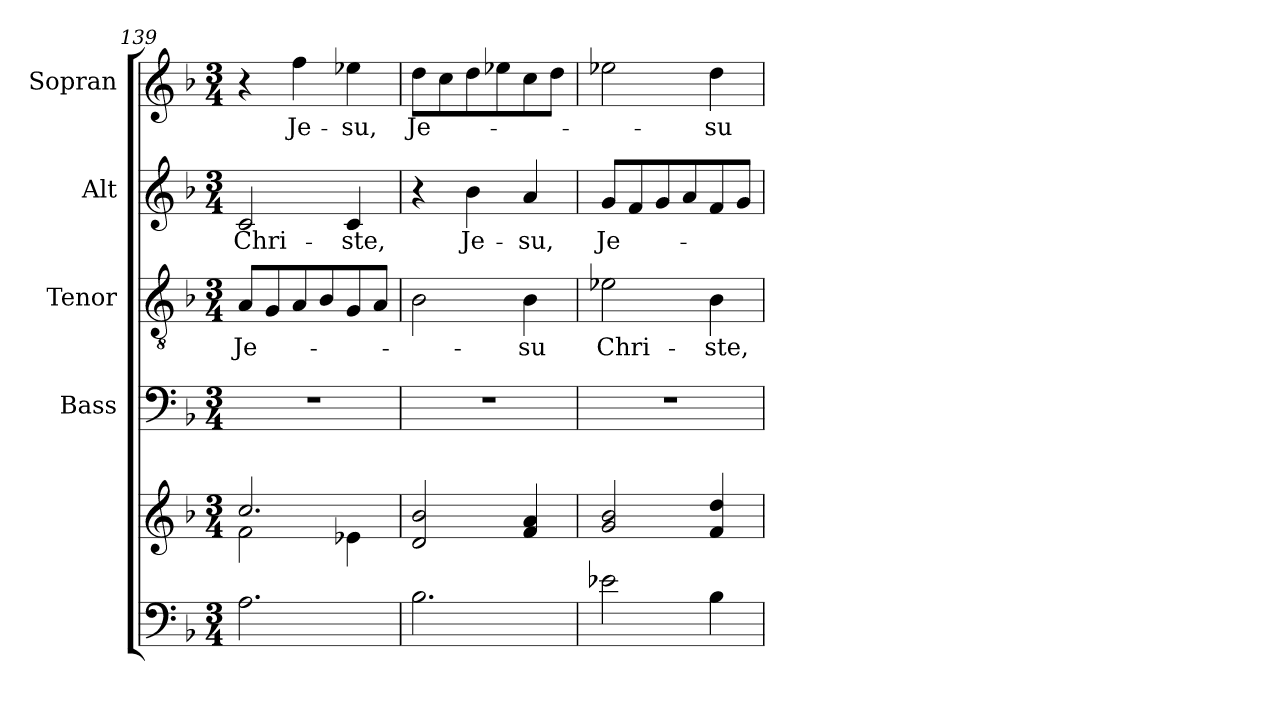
**kern	**kern	**kern	**kern	**text	**kern	**text	**kern	**text
*part5	*part5	*part4	*part3	*part3	*part2	*part2	*part1	*part1
*staff6	*staff5	*staff4	*staff3	*staff3	*staff2	*staff2	*staff1	*staff1
*	*	*I"Bass	*I"Tenor	*	*I"Alt	*	*I"Sopran	*
*	*	*I'B.	*I'T.	*	*I'A.	*	*I'S.	*
!!LO:LB:g=z
*clefF4	*clefG2	*clefF4	*clefGv2	*	*clefG2	*	*clefG2	*
*k[b-]	*k[b-]	*k[b-]	*k[b-]	*	*k[b-]	*	*k[b-]	*
*F:	*F:	*F:	*F:	*	*F:	*	*F:	*
*M3/4	*M3/4	*M3/4	*M3/4	*	*M3/4	*	*M3/4	*
=139	=139	=139	=139	=139	=139	=139	=139	=139
*	*^	*	*	*	*	*	*	*
!	!	!	!	!	!LO:LY:b	!	!LO:LY:b	!	!
2.A\	2.cc/	2f\	2.r	8A/L	Je-	2c/	Chri-	4r	.
.	.	.	.	8G/	.	.	.	.	.
!	!	!	!	!	!	!	!	!	!LO:LY:b
.	.	.	.	8A/	.	.	.	4ff\	Je-
.	.	.	.	8B-/	.	.	.	.	.
!	!	!	!	!	!	!	!LO:LY:b	!	!LO:LY:b
.	.	4e-X\	.	8G/	.	4c/	-ste,	4ee-X\	-su,
.	.	.	.	8A/J	.	.	.	.	.
*	*v	*v	*	*	*	*	*	*	*
=140	=140	=140	=140	=140	=140	=140	=140	=140
!	!	!	!	!	!	!	!	!LO:LY:b
2.B-\	2d/ 2b-/	2.r	2B-\	.	4r	.	8dd\L	Je-
.	.	.	.	.	.	.	8cc\	.
!	!	!	!	!	!	!LO:LY:b	!	!
.	.	.	.	.	4b-\	Je-	8dd\	.
.	.	.	.	.	.	.	8ee-X\	.
!	!	!	!	!LO:LY:b	!	!LO:LY:b	!	!
.	4f/ 4a/	.	4B-\	-su	4a/	-su,	8cc\	.
.	.	.	.	.	.	.	8dd\J	.
=141	=141	=141	=141	=141	=141	=141	=141	=141
!	!	!	!	!LO:LY:b	!	!LO:LY:b	!	!
2e-X\	2g/ 2b-/	2.r	2e-X\	Chri-	8g/L	Je-	2ee-X\	.
.	.	.	.	.	8f/	.	.	.
.	.	.	.	.	8g/	.	.	.
.	.	.	.	.	8a/	.	.	.
!	!	!	!	!LO:LY:b	!	!	!	!LO:LY:b
4B-\	4f/ 4dd/	.	4B-\	-ste,	8f/	.	4dd\	-su
.	.	.	.	.	8g/J	.	.	.
=	=	=	=	=	=	=	=	=
*-	*-	*-	*-	*-	*-	*-	*-	*-
